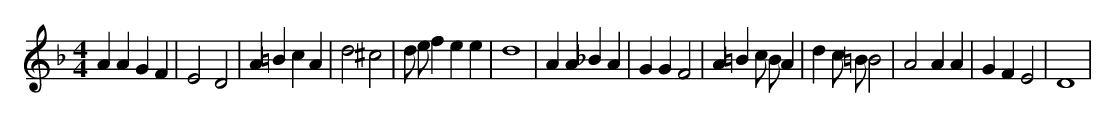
X:1
M:4/4
L:1/8
K:F
A2 A2 G2 F2 | E4 D4 | A2 =B2 c2 A2 | d4 ^c4 | d e f2 e2 e2 | d8 | A2 A2 _B2 A2 | G2 G2 F4 | A2 =B2 c B A2 | d2 c =B B4 | A4 A2 A2 | G2 F2 E4 | D8 |
